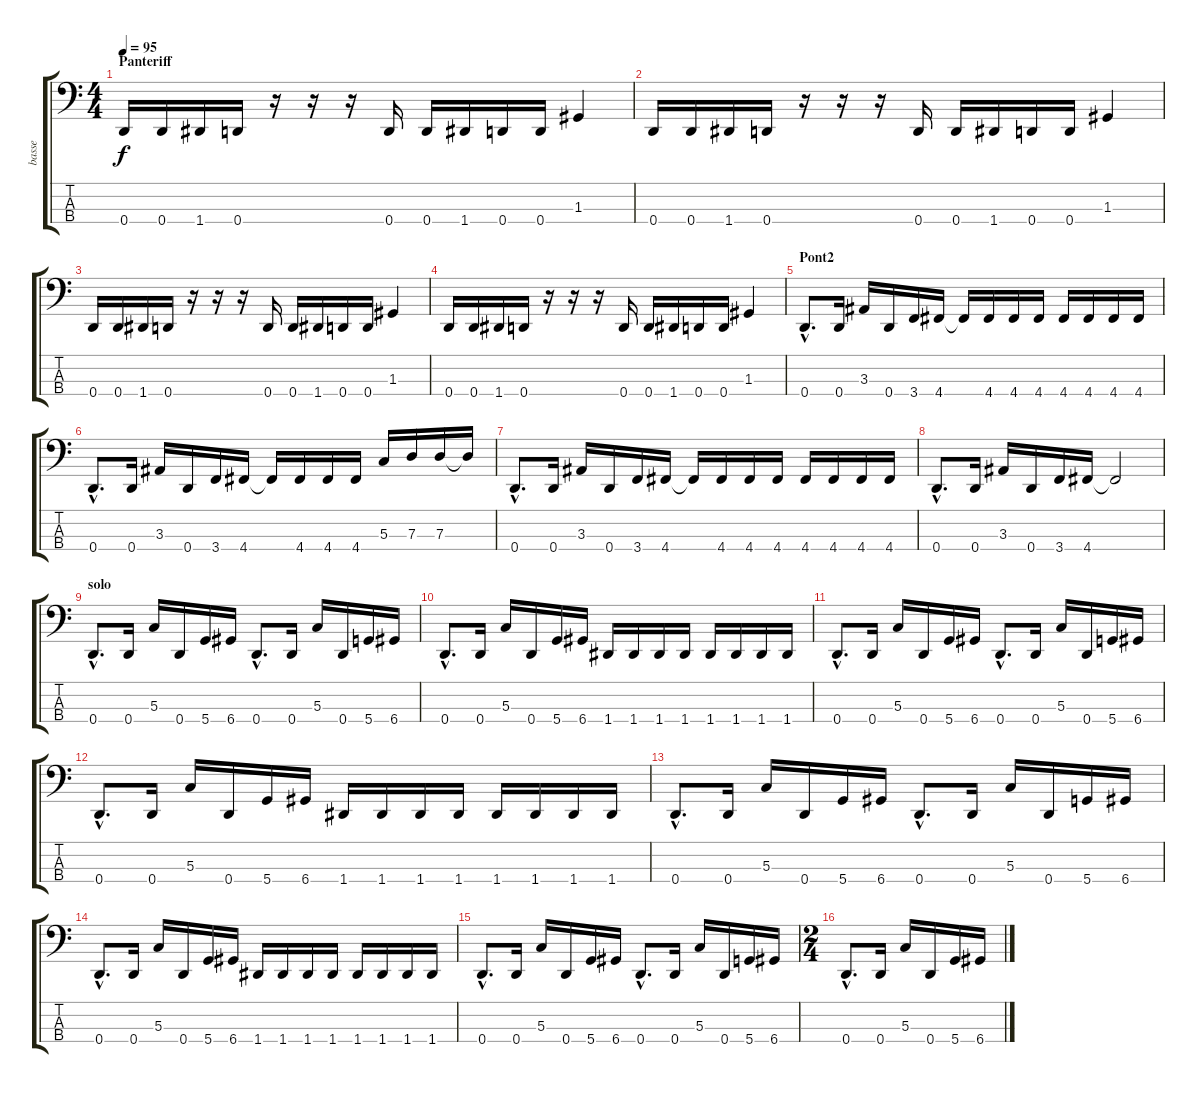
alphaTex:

\track ("basse" "basse") {instrument electricbasspick}
\staff {score tabs}
\tuning (F2 C2 G1 D1) {hide}
\ts (4 4)
\section ("" "Panteriff")
\tempo 95
\clef f4
\ks c
0.4.16{dy f} 0.4.16 1.4.16 0.4.16 r.16 r.16 r.16 0.4.16 0.4.16 1.4.16 0.4.16 0.4.16 1.3.4 |
0.4.16 0.4.16 1.4.16 0.4.16 r.16 r.16 r.16 0.4.16 0.4.16 1.4.16 0.4.16 0.4.16 1.3.4 |
0.4.16 0.4.16 1.4.16 0.4.16 r.16 r.16 r.16 0.4.16 0.4.16 1.4.16 0.4.16 0.4.16 1.3.4 |
0.4.16 0.4.16 1.4.16 0.4.16 r.16 r.16 r.16 0.4.16 0.4.16 1.4.16 0.4.16 0.4.16 1.3.4 |
\section ("" "Pont2")
0.4{hac}.8{d} 0.4.16 3.3.16 0.4.16 3.4.16 4.4.16 4.4{t}.16 4.4.16 4.4.16 4.4.16 4.4.16 4.4.16 4.4.16 4.4.16 |
0.4{hac}.8{d} 0.4.16 3.3.16 0.4.16 3.4.16 4.4.16 4.4{t}.16 4.4.16 4.4.16 4.4.16 5.3.16 7.3.16 7.3.16 7.3{t}.16 |
0.4{hac}.8{d} 0.4.16 3.3.16 0.4.16 3.4.16 4.4.16 4.4{t}.16 4.4.16 4.4.16 4.4.16 4.4.16 4.4.16 4.4.16 4.4.16 |
0.4{hac}.8{d} 0.4.16 3.3.16 0.4.16 3.4.16 4.4.16 4.4{t}.2 |
\section ("" "solo")
0.4{hac}.8{d} 0.4.16 5.3.16 0.4.16 5.4.16 6.4.16 0.4{hac}.8{d} 0.4.16 5.3.16 0.4.16 5.4.16 6.4.16 |
0.4{hac}.8{d} 0.4.16 5.3.16 0.4.16 5.4.16 6.4.16 1.4.16 1.4.16 1.4.16 1.4.16 1.4.16 1.4.16 1.4.16 1.4.16 |
0.4{hac}.8{d} 0.4.16 5.3.16 0.4.16 5.4.16 6.4.16 0.4{hac}.8{d} 0.4.16 5.3.16 0.4.16 5.4.16 6.4.16 |
0.4{hac}.8{d} 0.4.16 5.3.16 0.4.16 5.4.16 6.4.16 1.4.16 1.4.16 1.4.16 1.4.16 1.4.16 1.4.16 1.4.16 1.4.16 |
0.4{hac}.8{d} 0.4.16 5.3.16 0.4.16 5.4.16 6.4.16 0.4{hac}.8{d} 0.4.16 5.3.16 0.4.16 5.4.16 6.4.16 |
0.4{hac}.8{d} 0.4.16 5.3.16 0.4.16 5.4.16 6.4.16 1.4.16 1.4.16 1.4.16 1.4.16 1.4.16 1.4.16 1.4.16 1.4.16 |
0.4{hac}.8{d} 0.4.16 5.3.16 0.4.16 5.4.16 6.4.16 0.4{hac}.8{d} 0.4.16 5.3.16 0.4.16 5.4.16 6.4.16 |
\ts (2 4)
0.4{hac}.8{d} 0.4.16 5.3.16 0.4.16 5.4.16 6.4.16
